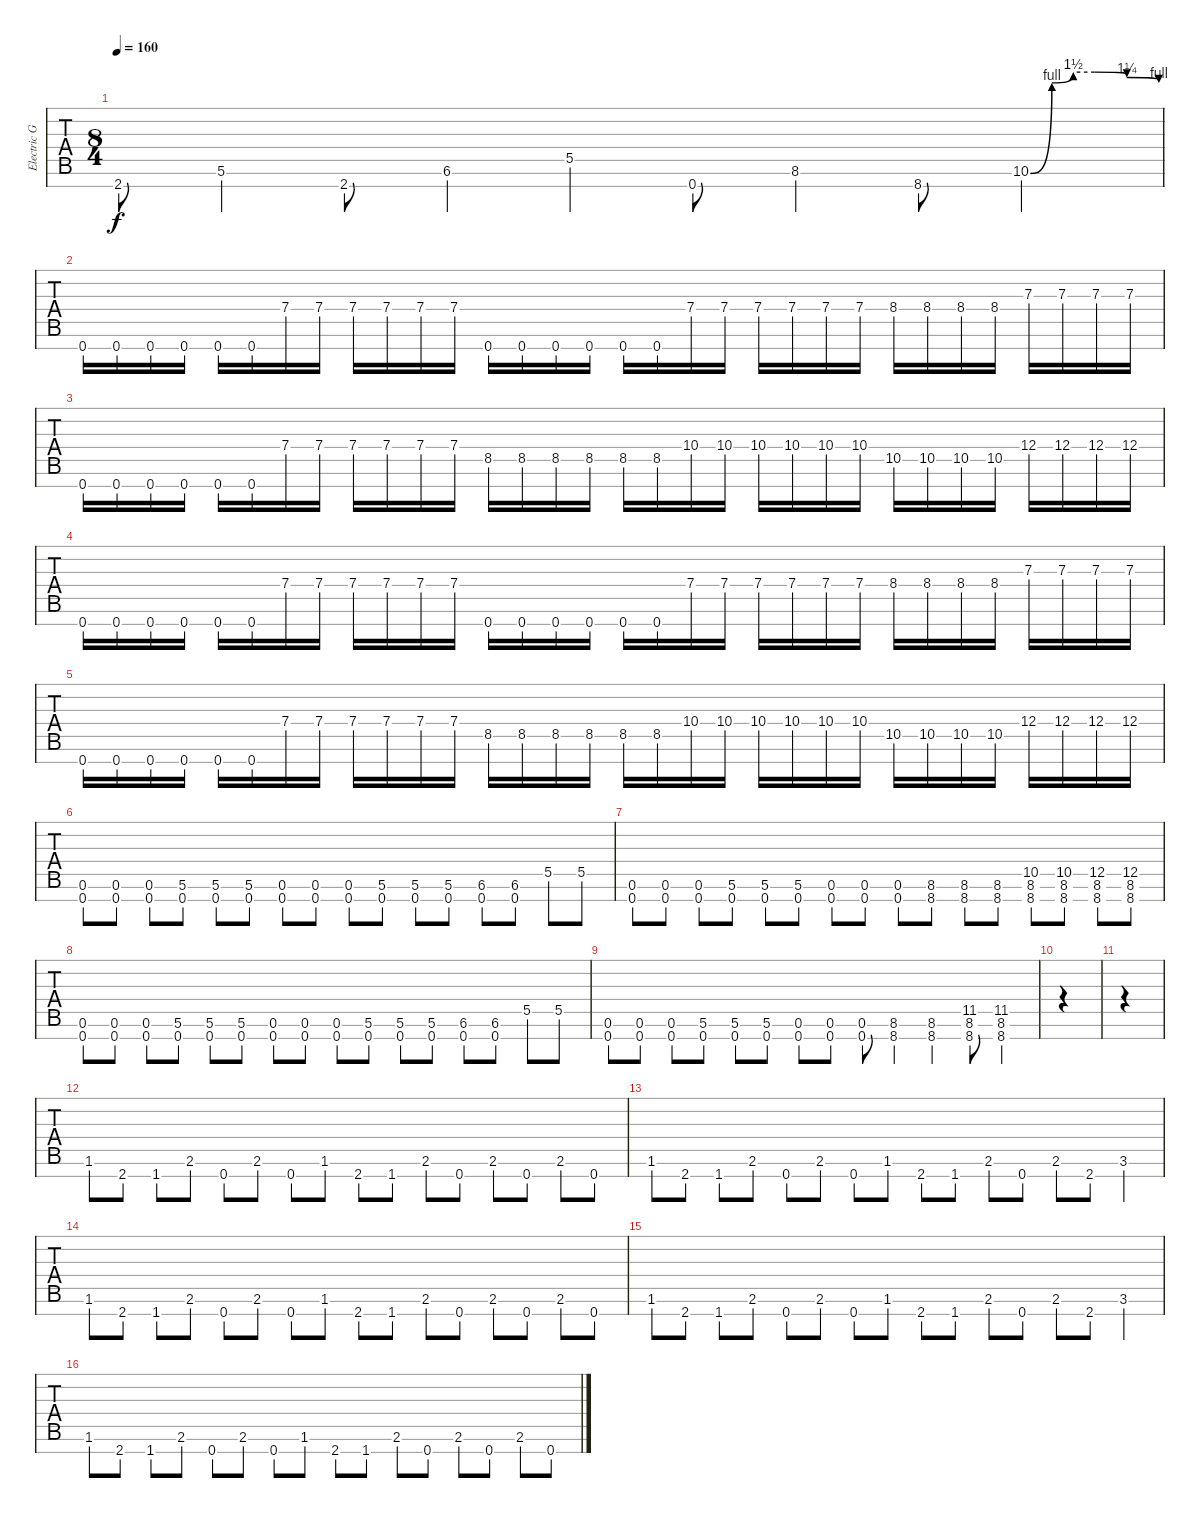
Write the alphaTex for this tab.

\track ("Electric Guitar" "Electric G") {instrument distortionguitar}
\staff {tabs}
\tuning (D4 A3 F3 C3 G2 D2 G1) {hide}
\ts (8 4)
\tempo 160
\clef f4
\ks c
2.7.8{dy f} 5.6.4 2.7.8 6.6.4 5.5.4 0.7.8 8.6.4 8.7.8 10.6{be (custom 0 0 10 4 20 6 30 6 45 5 60 4)}.2 |
0.7.16 0.7.16 0.7.16 0.7.16 0.7.16 0.7.16 7.4.16 7.4.16 7.4.16 7.4.16 7.4.16 7.4.16 0.7.16 0.7.16 0.7.16 0.7.16 0.7.16 0.7.16 7.4.16 7.4.16 7.4.16 7.4.16 7.4.16 7.4.16 8.4.16 8.4.16 8.4.16 8.4.16 7.3.16 7.3.16 7.3.16 7.3.16 |
0.7.16 0.7.16 0.7.16 0.7.16 0.7.16 0.7.16 7.4.16 7.4.16 7.4.16 7.4.16 7.4.16 7.4.16 8.5.16 8.5.16 8.5.16 8.5.16 8.5.16 8.5.16 10.4.16 10.4.16 10.4.16 10.4.16 10.4.16 10.4.16 10.5.16 10.5.16 10.5.16 10.5.16 12.4.16 12.4.16 12.4.16 12.4.16 |
0.7.16 0.7.16 0.7.16 0.7.16 0.7.16 0.7.16 7.4.16 7.4.16 7.4.16 7.4.16 7.4.16 7.4.16 0.7.16 0.7.16 0.7.16 0.7.16 0.7.16 0.7.16 7.4.16 7.4.16 7.4.16 7.4.16 7.4.16 7.4.16 8.4.16 8.4.16 8.4.16 8.4.16 7.3.16 7.3.16 7.3.16 7.3.16 |
0.7.16 0.7.16 0.7.16 0.7.16 0.7.16 0.7.16 7.4.16 7.4.16 7.4.16 7.4.16 7.4.16 7.4.16 8.5.16 8.5.16 8.5.16 8.5.16 8.5.16 8.5.16 10.4.16 10.4.16 10.4.16 10.4.16 10.4.16 10.4.16 10.5.16 10.5.16 10.5.16 10.5.16 12.4.16 12.4.16 12.4.16 12.4.16 |
(0.6 0.7).8 (0.6 0.7).8 (0.6 0.7).8 (5.6 0.7).8 (5.6 0.7).8 (5.6 0.7).8 (0.6 0.7).8 (0.6 0.7).8 (0.6 0.7).8 (5.6 0.7).8 (5.6 0.7).8 (5.6 0.7).8 (6.6 0.7).8 (6.6 0.7).8 5.5.8 5.5.8 |
(0.6 0.7).8 (0.6 0.7).8 (0.6 0.7).8 (5.6 0.7).8 (5.6 0.7).8 (5.6 0.7).8 (0.6 0.7).8 (0.6 0.7).8 (0.6 0.7).8 (8.6 8.7).8 (8.6 8.7).8 (8.6 8.7).8 (10.5 8.6 8.7).8 (10.5 8.6 8.7).8 (12.5 8.6 8.7).8 (12.5 8.6 8.7).8 |
(0.6 0.7).8 (0.6 0.7).8 (0.6 0.7).8 (5.6 0.7).8 (5.6 0.7).8 (5.6 0.7).8 (0.6 0.7).8 (0.6 0.7).8 (0.6 0.7).8 (5.6 0.7).8 (5.6 0.7).8 (5.6 0.7).8 (6.6 0.7).8 (6.6 0.7).8 5.5.8 5.5.8 |
(0.6 0.7).8 (0.6 0.7).8 (0.6 0.7).8 (5.6 0.7).8 (5.6 0.7).8 (5.6 0.7).8 (0.6 0.7).8 (0.6 0.7).8 (0.6 0.7).8 (8.6 8.7).4 (8.6 8.7).4 (11.5 8.6 8.7).8 (11.5 8.6 8.7).4 |
|
|
1.6.8 2.7.8 1.7.8 2.6.8 0.7.8 2.6.8 0.7.8 1.6.8 2.7.8 1.7.8 2.6.8 0.7.8 2.6.8 0.7.8 2.6.8 0.7.8 |
1.6.8 2.7.8 1.7.8 2.6.8 0.7.8 2.6.8 0.7.8 1.6.8 2.7.8 1.7.8 2.6.8 0.7.8 2.6.8 2.7.8 3.6.4 |
1.6.8 2.7.8 1.7.8 2.6.8 0.7.8 2.6.8 0.7.8 1.6.8 2.7.8 1.7.8 2.6.8 0.7.8 2.6.8 0.7.8 2.6.8 0.7.8 |
1.6.8 2.7.8 1.7.8 2.6.8 0.7.8 2.6.8 0.7.8 1.6.8 2.7.8 1.7.8 2.6.8 0.7.8 2.6.8 2.7.8 3.6.4 |
1.6.8 2.7.8 1.7.8 2.6.8 0.7.8 2.6.8 0.7.8 1.6.8 2.7.8 1.7.8 2.6.8 0.7.8 2.6.8 0.7.8 2.6.8 0.7.8
